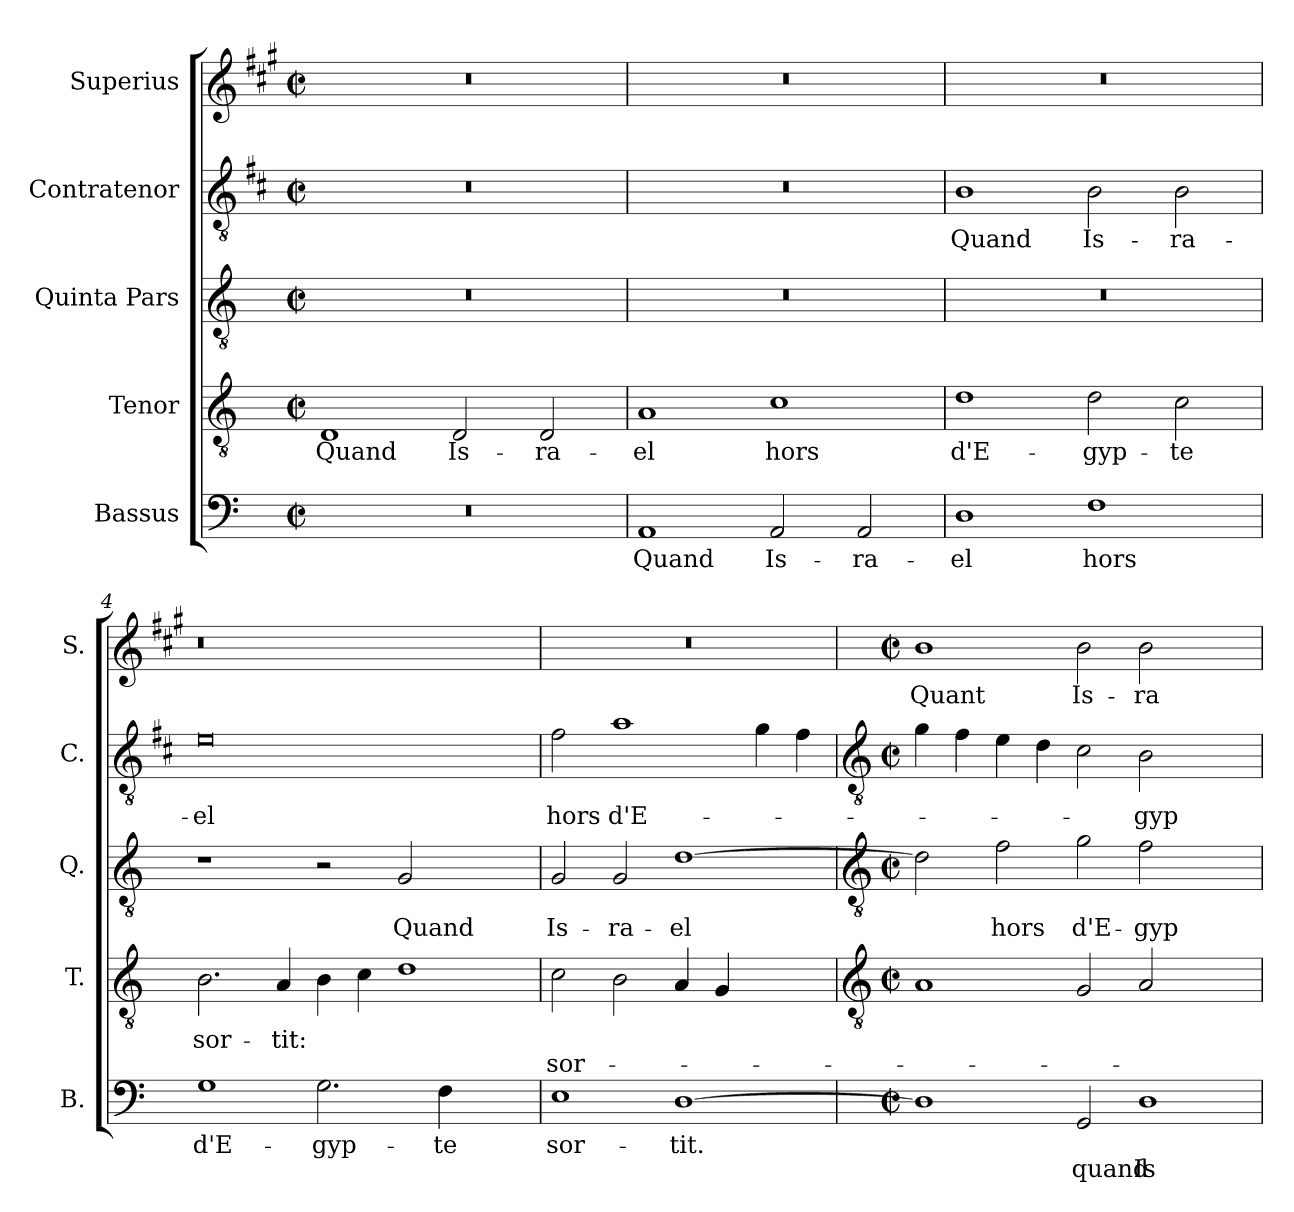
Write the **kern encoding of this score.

**kern	**text	**text	**kern	**text	**text	**kern	**text	**kern	**text	**kern	**text
*part5	*part5	*part5	*part4	*part4	*part4	*part3	*part3	*part2	*part2	*part1	*part1
*staff5	*staff5	*staff5	*staff4	*staff4	*staff4	*staff3	*staff3	*staff2	*staff2	*staff1	*staff1
*I"Bassus	*	*	*I"Tenor	*	*	*I"Quinta Pars	*	*I"Contratenor	*	*I"Superius	*
*I'B.	*	*	*I'T.	*	*	*I'Q.	*	*I'C.	*	*I'S.	*
*clefF4	*	*	*clefGv2	*	*	*clefGv2	*	*clefGv2	*	*clefG2	*
*	*	*	*	*	*	*	*	*ITrd1c2	*	*ITrd5c9	*
*k[]	*	*	*k[]	*	*	*k[]	*	*k[]	*	*k[]	*
*C:	*	*	*C:	*	*	*C:	*	*C:	*	*C:	*
*M4/2	*	*	*M4/2	*	*	*M4/2	*	*M4/2	*	*M4/2	*
*met(c|)	*	*	*met(c|)	*	*	*met(c|)	*	*met(c|)	*	*met(c|)	*
=1	=1	=1	=1	=1	=1	=1	=1	=1	=1	=1	=1
!	!	!	!	!LO:LY:b	!	!	!	!	!	!	!
0r	.	.	1D	Quand	.	0r	.	0r	.	0r	.
!	!	!	!	!LO:LY:b	!	!	!	!	!	!	!
.	.	.	2D	Is-	.	.	.	.	.	.	.
!	!	!	!	!LO:LY:b	!	!	!	!	!	!	!
.	.	.	2D	-ra-	.	.	.	.	.	.	.
=2	=2	=2	=2	=2	=2	=2	=2	=2	=2	=2	=2
!	!LO:LY:b	!	!	!LO:LY:b	!	!	!	!	!	!	!
1AA	Quand	.	1A	-el	.	0r	.	0r	.	0r	.
!	!LO:LY:b	!	!	!LO:LY:b	!	!	!	!	!	!	!
2AA	Is-	.	1c	hors	.	.	.	.	.	.	.
!	!LO:LY:b	!	!	!	!	!	!	!	!	!	!
2AA	-ra-	.	.	.	.	.	.	.	.	.	.
=3	=3	=3	=3	=3	=3	=3	=3	=3	=3	=3	=3
!	!LO:LY:b	!	!	!LO:LY:b	!	!	!	!	!LO:LY:b	!	!
1D	-el	.	1d	d'E-	.	0r	.	1A	Quand	0r	.
!	!LO:LY:b	!	!	!LO:LY:b	!	!	!	!	!LO:LY:b	!	!
1F	hors	.	2d	-gyp-	.	.	.	2A	Is-	.	.
!	!	!	!	!LO:LY:b	!	!	!	!	!LO:LY:b	!	!
.	.	.	2c	-te	.	.	.	2A	-ra-	.	.
=4	=4	=4	=4	=4	=4	=4	=4	=4	=4	=4	=4
!	!LO:LY:b	!	!	!LO:LY:b	!	!	!	!	!LO:LY:b	!	!
1G	d'E-	.	2.B	sor-	.	1r	.	0d	-el	0r	.
!	!	!	!	!LO:LY:b	!	!	!	!	!	!	!
.	.	.	4A	-tit:	.	.	.	.	.	.	.
!	!LO:LY:b	!	!	!	!	!	!	!	!	!	!
2.G	-gyp-	.	4B	.	.	2r	.	.	.	.	.
.	.	.	4c	.	.	.	.	.	.	.	.
!	!	!	!	!	!	!	!LO:LY:b	!	!	!	!
.	.	.	1d	.	.	2G	Quand	.	.	.	.
!	!LO:LY:b	!	!	!	!	!	!	!	!	!	!
4F	-te	.	.	.	.	.	.	.	.	.	.
2ryy	.	.	.	.	.	2ryy	.	2ryy	.	2ryy	.
=5	=5	=5	=5	=5	=5	=5	=5	=5	=5	=5	=5
!	!LO:LY:b	!	!	!	!LO:LY:b	!	!LO:LY:b	!	!LO:LY:b	!	!
1E	sor-	.	2c	.	sor-	2G	Is-	2e	hors	0r	.
!	!	!	!	!	!	!	!LO:LY:b	!	!LO:LY:b	!	!
.	.	.	2B	.	.	2G	-ra-	1g	d'E-	.	.
!	!LO:LY:b	!	!	!	!	!	!LO:LY:b	!	!	!	!
[1D	-tit.	.	4A	.	.	[1d	-el	.	.	.	.
.	.	.	4G	.	.	.	.	.	.	.	.
.	.	.	2ryy	.	.	.	.	4f	.	.	.
.	.	.	.	.	.	.	.	4e	.	.	.
!!LO:LB:g=z
=6	=6	=6	=6	=6	=6	=6	=6	=6	=6	=6	=6
*	*	*	*clefGv2	*	*	*clefGv2	*	*clefGv2	*	*	*
*M4/2	*	*	*M4/2	*	*	*M4/2	*	*M4/2	*	*M4/2	*
*met(c|)	*	*	*met(c|)	*	*	*met(c|)	*	*met(c|)	*	*met(c|)	*
!	!	!	!	!	!	!	!	!	!	!	!LO:LY:b
1D]	.	.	1A	.	.	2d]	.	4f	.	1d	Quant
.	.	.	.	.	.	.	.	4e	.	.	.
!	!	!	!	!	!	!	!LO:LY:b	!	!	!	!
.	.	.	.	.	.	2f	hors	4d	.	.	.
.	.	.	.	.	.	.	.	4c	.	.	.
!	!	!LO:LY:b	!	!	!	!	!LO:LY:b	!	!	!	!LO:LY:b
2GG	.	quand	2G	.	.	2g	d'E-	2B	.	2d	Is-
!	!	!LO:LY:b	!	!	!	!	!LO:LY:b	!	!LO:LY:b	!	!LO:LY:b
1D	.	Is-	2A	.	.	2f	-gyp-	2A	-gyp-	2d	-ra-
.	.	.	2ryy	.	.	2ryy	.	2ryy	.	2ryy	.
=	=	=	=	=	=	=	=	=	=	=	=
*-	*-	*-	*-	*-	*-	*-	*-	*-	*-	*-	*-
